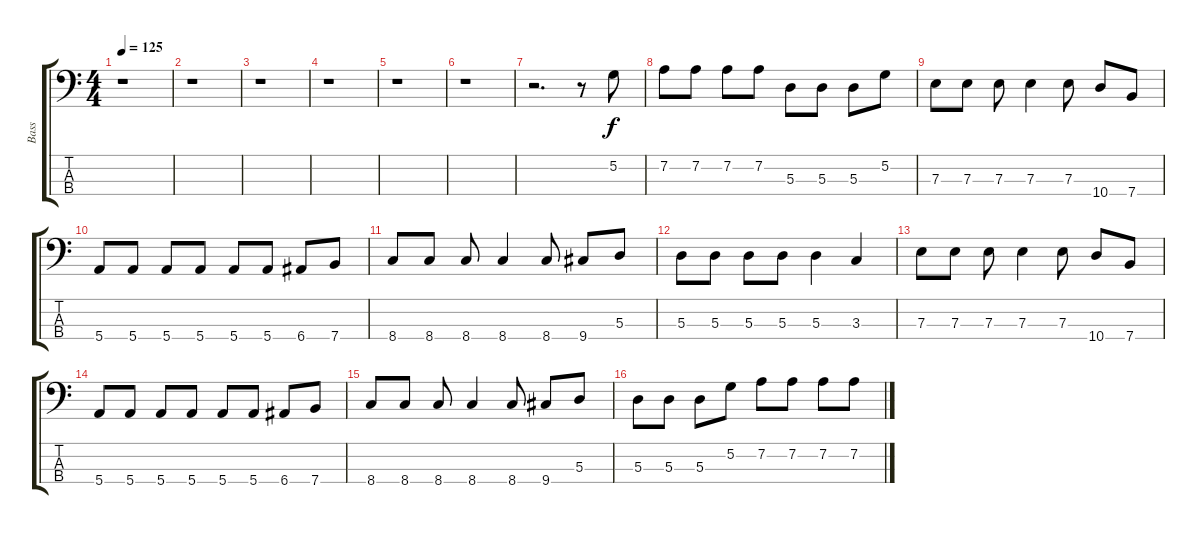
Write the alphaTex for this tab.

\track ("Bass" "Bass") {instrument electricbassfinger}
\staff {score tabs}
\tuning (G2 D2 A1 E1) {hide}
\ts (4 4)
\tempo 125
\clef f4
\ks c
r.1{dy f instrument electricbassfinger} |
r.1 |
r.1 |
r.1 |
r.1 |
r.1 |
r.2{d} r.8 5.2.8 |
7.2.8 7.2.8 7.2.8 7.2.8 5.3.8 5.3.8 5.3.8 5.2.8 |
7.3.8 7.3.8 7.3.8 7.3.4 7.3.8 10.4.8 7.4.8 |
5.4.8 5.4.8 5.4.8 5.4.8 5.4.8 5.4.8 6.4.8 7.4.8 |
8.4.8 8.4.8 8.4.8 8.4.4 8.4.8 9.4.8 5.3.8 |
5.3.8 5.3.8 5.3.8 5.3.8 5.3.4 3.3.4 |
7.3.8 7.3.8 7.3.8 7.3.4 7.3.8 10.4.8 7.4.8 |
5.4.8 5.4.8 5.4.8 5.4.8 5.4.8 5.4.8 6.4.8 7.4.8 |
8.4.8 8.4.8 8.4.8 8.4.4 8.4.8 9.4.8 5.3.8 |
5.3.8 5.3.8 5.3.8 5.2.8 7.2.8 7.2.8 7.2.8 7.2.8
